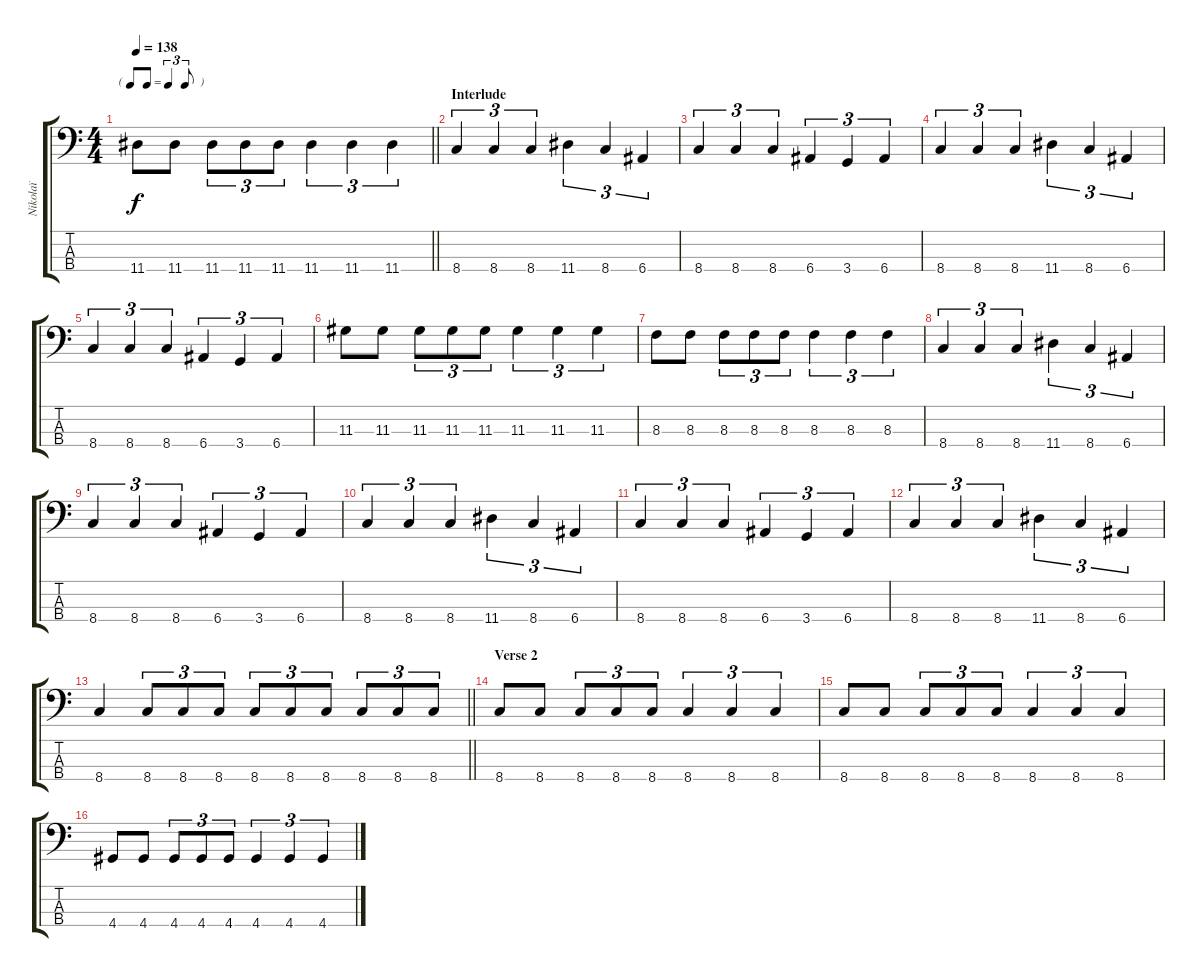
\track ("Nikolaï" "Nikolaï") {instrument electricbassfinger}
\staff {score tabs}
\tuning (G2 D2 A1 E1) {hide}
\ts (4 4)
\tf triplet8th
\tempo 138
\clef f4
\barLineRight lightlight
\ks c
11.4.8{dy f} 11.4.8 11.4.8{tu (3 2)} 11.4.8{tu (3 2)} 11.4.8{tu (3 2)} 11.4.4{tu (3 2)} 11.4.4{tu (3 2)} 11.4.4{tu (3 2)} |
\section ("" "Interlude")
8.4.4{tu (3 2)} 8.4.4{tu (3 2)} 8.4.4{tu (3 2)} 11.4.4{tu (3 2)} 8.4.4{tu (3 2)} 6.4.4{tu (3 2)} |
8.4.4{tu (3 2)} 8.4.4{tu (3 2)} 8.4.4{tu (3 2)} 6.4.4{tu (3 2)} 3.4.4{tu (3 2)} 6.4.4{tu (3 2)} |
8.4.4{tu (3 2)} 8.4.4{tu (3 2)} 8.4.4{tu (3 2)} 11.4.4{tu (3 2)} 8.4.4{tu (3 2)} 6.4.4{tu (3 2)} |
8.4.4{tu (3 2)} 8.4.4{tu (3 2)} 8.4.4{tu (3 2)} 6.4.4{tu (3 2)} 3.4.4{tu (3 2)} 6.4.4{tu (3 2)} |
11.3.8 11.3.8 11.3.8{tu (3 2)} 11.3.8{tu (3 2)} 11.3.8{tu (3 2)} 11.3.4{tu (3 2)} 11.3.4{tu (3 2)} 11.3.4{tu (3 2)} |
8.3.8 8.3.8 8.3.8{tu (3 2)} 8.3.8{tu (3 2)} 8.3.8{tu (3 2)} 8.3.4{tu (3 2)} 8.3.4{tu (3 2)} 8.3.4{tu (3 2)} |
8.4.4{tu (3 2)} 8.4.4{tu (3 2)} 8.4.4{tu (3 2)} 11.4.4{tu (3 2)} 8.4.4{tu (3 2)} 6.4.4{tu (3 2)} |
8.4.4{tu (3 2)} 8.4.4{tu (3 2)} 8.4.4{tu (3 2)} 6.4.4{tu (3 2)} 3.4.4{tu (3 2)} 6.4.4{tu (3 2)} |
8.4.4{tu (3 2)} 8.4.4{tu (3 2)} 8.4.4{tu (3 2)} 11.4.4{tu (3 2)} 8.4.4{tu (3 2)} 6.4.4{tu (3 2)} |
8.4.4{tu (3 2)} 8.4.4{tu (3 2)} 8.4.4{tu (3 2)} 6.4.4{tu (3 2)} 3.4.4{tu (3 2)} 6.4.4{tu (3 2)} |
8.4.4{tu (3 2)} 8.4.4{tu (3 2)} 8.4.4{tu (3 2)} 11.4.4{tu (3 2)} 8.4.4{tu (3 2)} 6.4.4{tu (3 2)} |
\barLineRight lightlight
8.4.4 8.4.8{tu (3 2)} 8.4.8{tu (3 2)} 8.4.8{tu (3 2)} 8.4.8{tu (3 2)} 8.4.8{tu (3 2)} 8.4.8{tu (3 2)} 8.4.8{tu (3 2)} 8.4.8{tu (3 2)} 8.4.8{tu (3 2)} |
\section ("" "Verse 2")
8.4.8 8.4.8 8.4.8{tu (3 2)} 8.4.8{tu (3 2)} 8.4.8{tu (3 2)} 8.4.4{tu (3 2)} 8.4.4{tu (3 2)} 8.4.4{tu (3 2)} |
8.4.8 8.4.8 8.4.8{tu (3 2)} 8.4.8{tu (3 2)} 8.4.8{tu (3 2)} 8.4.4{tu (3 2)} 8.4.4{tu (3 2)} 8.4.4{tu (3 2)} |
4.4.8 4.4.8 4.4.8{tu (3 2)} 4.4.8{tu (3 2)} 4.4.8{tu (3 2)} 4.4.4{tu (3 2)} 4.4.4{tu (3 2)} 4.4.4{tu (3 2)}
